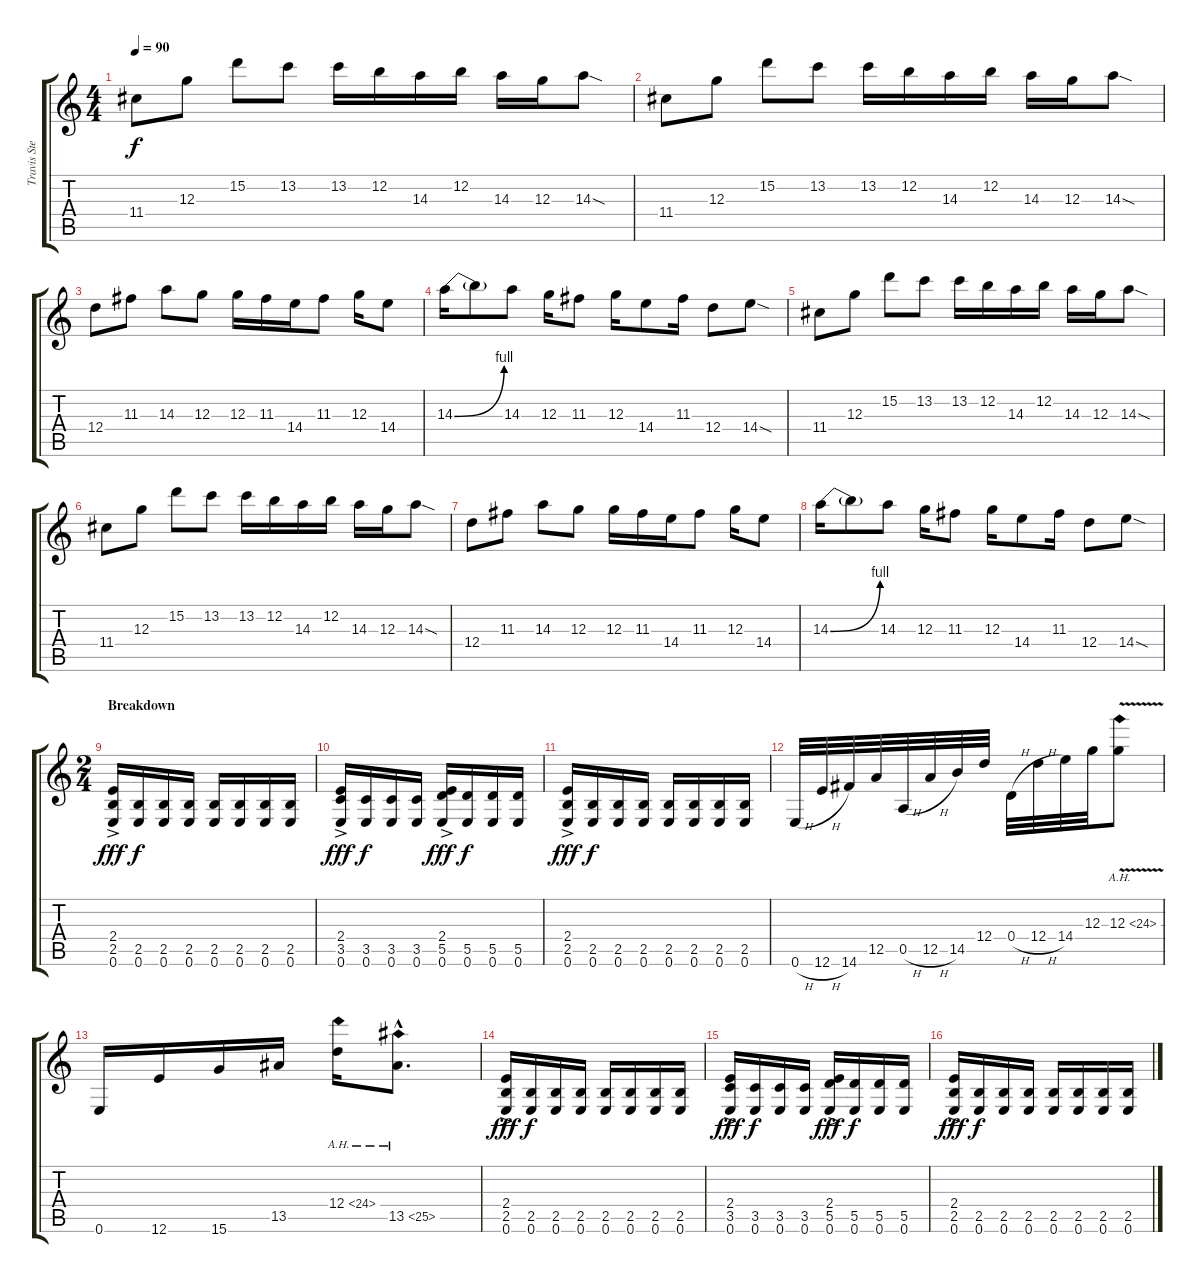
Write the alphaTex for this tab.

\track ("Travis Stever" "Travis Ste") {instrument distortionguitar}
\staff {score tabs}
\tuning (E4 B3 G3 D3 A2 E2) {hide}
\ts (4 4)
\tempo 90
\clef g2
\ks c
11.4.8{dy f} 12.3.8 15.2.8 13.2.8 13.2.16 12.2.16 14.3.16 12.2.16 14.3.16 12.3.16 14.3{sod}.8 |
11.4.8 12.3.8 15.2.8 13.2.8 13.2.16 12.2.16 14.3.16 12.2.16 14.3.16 12.3.16 14.3{sod}.8 |
12.4.8 11.3.8 14.3.8 12.3.8 12.3.16 11.3.16 14.4.16 11.3.8 12.3.16 14.4.8 |
14.3{be (bend 0 0 60 4)}.16 14.3{t}.8 14.3.8 12.3.16 11.3.8 12.3.16 14.4.8 11.3.16 12.4.8 14.4{sod}.8 |
11.4.8 12.3.8 15.2.8 13.2.8 13.2.16 12.2.16 14.3.16 12.2.16 14.3.16 12.3.16 14.3{sod}.8 |
11.4.8 12.3.8 15.2.8 13.2.8 13.2.16 12.2.16 14.3.16 12.2.16 14.3.16 12.3.16 14.3{sod}.8 |
12.4.8 11.3.8 14.3.8 12.3.8 12.3.16 11.3.16 14.4.16 11.3.8 12.3.16 14.4.8 |
14.3{be (bend 0 0 60 4)}.16 14.3{t}.8 14.3.8 12.3.16 11.3.8 12.3.16 14.4.8 11.3.16 12.4.8 14.4{sod}.8 |
\ts (2 4)
\section ("" "Breakdown")
(2.4{ac} 2.5{ac} 0.6{ac}).16{dy fff} (2.5 0.6).16{dy f} (2.5 0.6).16 (2.5 0.6).16 (2.5 0.6).16 (2.5 0.6).16 (2.5 0.6).16 (2.5 0.6).16 |
(2.4{ac} 3.5{ac} 0.6{ac}).16{dy fff} (3.5 0.6).16{dy f} (3.5 0.6).16 (3.5 0.6).16 (2.4{ac} 5.5{ac} 0.6{ac}).16{dy fff} (5.5 0.6).16{dy f} (5.5 0.6).16 (5.5 0.6).16 |
(2.4{ac} 2.5{ac} 0.6{ac}).16{dy fff} (2.5 0.6).16{dy f} (2.5 0.6).16 (2.5 0.6).16 (2.5 0.6).16 (2.5 0.6).16 (2.5 0.6).16 (2.5 0.6).16 |
0.6{h}.32 12.6{h}.32 14.6.32 12.5.32 0.5{h}.32 12.5{h}.32 14.5.32 12.4.32 0.4{h}.32 12.4{h}.32 14.4.32 12.3.32 12.3{ah 12 v}.8 |
0.6.16 12.6.16 15.6.16 13.5.16 12.4{ah 12}.16 13.5{ah 12 hac}.8{d} |
(2.4{ac} 2.5{ac} 0.6{ac}).16{dy fff} (2.5 0.6).16{dy f} (2.5 0.6).16 (2.5 0.6).16 (2.5 0.6).16 (2.5 0.6).16 (2.5 0.6).16 (2.5 0.6).16 |
(2.4{ac} 3.5{ac} 0.6{ac}).16{dy fff} (3.5 0.6).16{dy f} (3.5 0.6).16 (3.5 0.6).16 (2.4{ac} 5.5{ac} 0.6{ac}).16{dy fff} (5.5 0.6).16{dy f} (5.5 0.6).16 (5.5 0.6).16 |
(2.4{ac} 2.5{ac} 0.6{ac}).16{dy fff} (2.5 0.6).16{dy f} (2.5 0.6).16 (2.5 0.6).16 (2.5 0.6).16 (2.5 0.6).16 (2.5 0.6).16 (2.5 0.6).16
